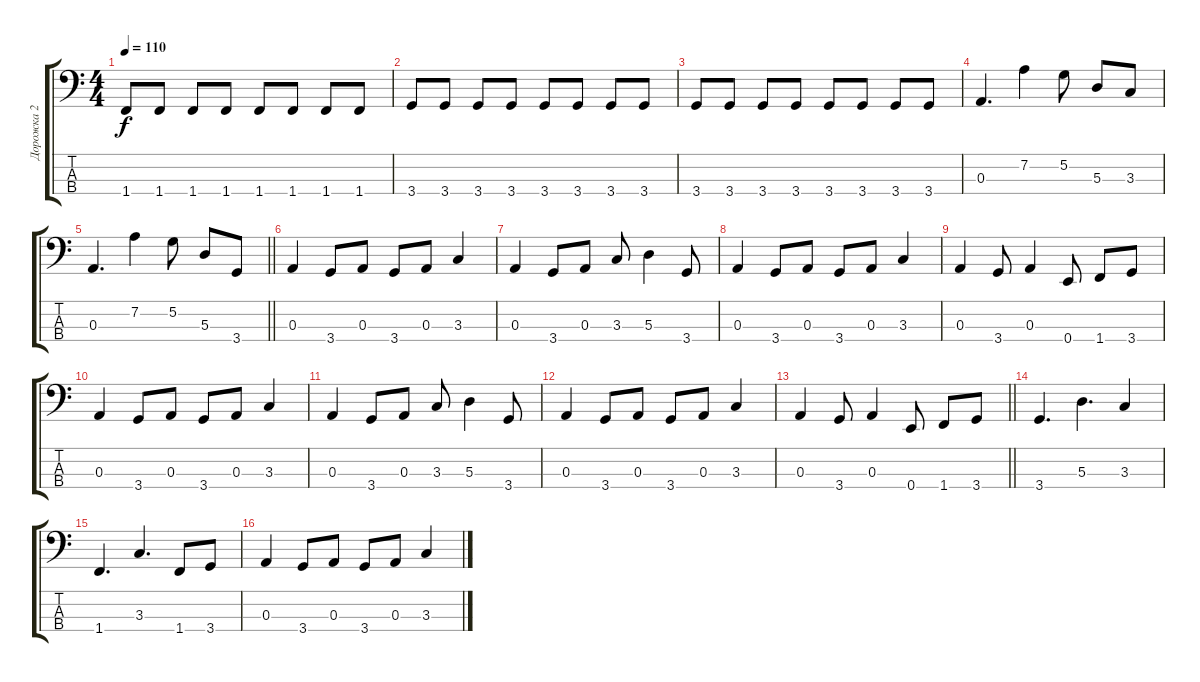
\track ("Дорожка 2" "Дорожка 2") {instrument electricbassfinger}
\staff {score tabs}
\tuning (G2 D2 A1 E1) {hide}
\ts (4 4)
\tempo 110
\clef f4
\ks c
1.4.8{dy f} 1.4.8 1.4.8 1.4.8 1.4.8 1.4.8 1.4.8 1.4.8 |
3.4.8 3.4.8 3.4.8 3.4.8 3.4.8 3.4.8 3.4.8 3.4.8 |
3.4.8 3.4.8 3.4.8 3.4.8 3.4.8 3.4.8 3.4.8 3.4.8 |
0.3.4{d} 7.2.4 5.2.8 5.3.8 3.3.8 |
\barLineRight lightlight
0.3.4{d} 7.2.4 5.2.8 5.3.8 3.4.8 |
0.3.4 3.4.8 0.3.8 3.4.8 0.3.8 3.3.4 |
0.3.4 3.4.8 0.3.8 3.3.8 5.3.4 3.4.8 |
0.3.4 3.4.8 0.3.8 3.4.8 0.3.8 3.3.4 |
0.3.4 3.4.8 0.3.4 0.4.8 1.4.8 3.4.8 |
0.3.4 3.4.8 0.3.8 3.4.8 0.3.8 3.3.4 |
0.3.4 3.4.8 0.3.8 3.3.8 5.3.4 3.4.8 |
0.3.4 3.4.8 0.3.8 3.4.8 0.3.8 3.3.4 |
\barLineRight lightlight
0.3.4 3.4.8 0.3.4 0.4.8 1.4.8 3.4.8 |
3.4.4{d} 5.3.4{d} 3.3.4 |
1.4.4{d} 3.3.4{d} 1.4.8 3.4.8 |
0.3.4 3.4.8 0.3.8 3.4.8 0.3.8 3.3.4
